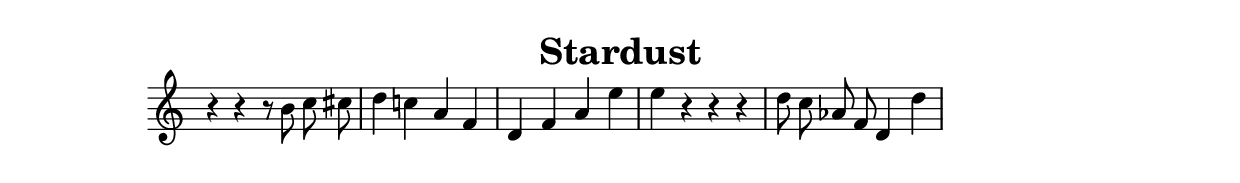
#(ly:set-option 'midi-extension "mid")
\version "2.12.3"
\include "english.ly"
\header{
title = "Stardust"
composer = ""
}
%{
Title: Stardust
Key: C

  C   C7       F                   Fm        Bb7
         ..    . .             .   .         ..      .
| - - -N SS# | R S D m | R m D G | G - - - | RS dm R R |

%}
melody = {
\once \override Staff.TimeSignature #'stencil = ##f
\clef treble
\key c \major
\autoBeamOn
\cadenzaOn


 \bar "|"  r4 r4 r8 b'8 c''8 cs''8 \bar "|"  d''4 c''4 a'4 f'4 \bar "|"  d'4 f'4 a'4 e''4 \bar "|"  e''4 r4 r4 r4 \bar "|"  d''8 c''8 af'8 f'8 d'4 d''4 \bar "|" 

}


text = \lyricmode {

}

\score{

<<
\new Voice = "one" {
\melody
}
\new Lyrics \lyricsto "one" \text
>>
\layout {
\context {
\Score
\remove "Bar_number_engraver"
}
}
\midi {
\context {
\Score
tempoWholesPerMinute = #(ly:make-moment 200 4)
}
}
}